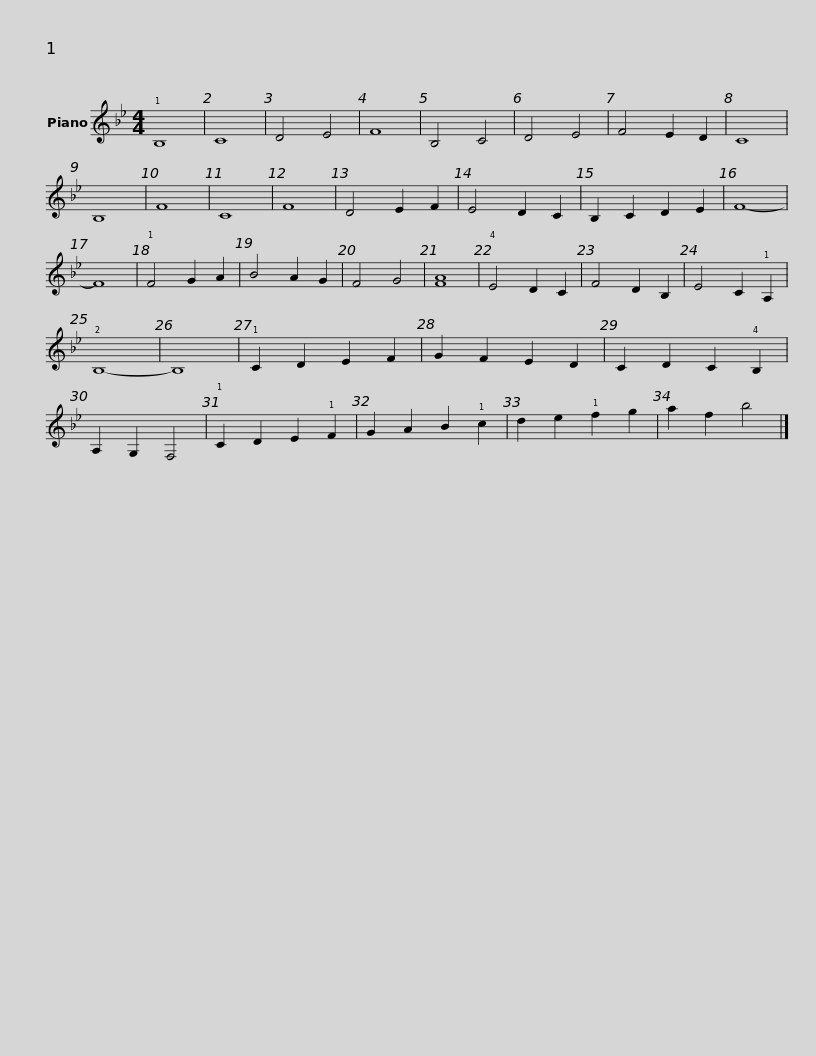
X:1
L:1/8
M:4/4
I:linebreak $
K:Bb
V:1 treble
V:1
 !1!B,8 | C8 | D4 E4 | F8 | B,4 C4 | %5
 D4 E4 | F4 E2 D2 | C8 | B,8 | F8 |$ %10
 C8 | F8 | D4 E2 F2 | E4 D2 C2 | B,2 C2 D2 E2 | %15
 F8- | F8 | !1!F4 G2 A2 |$ B4 A2 G2 | F4 G4 | %20
 [FA]8 | !4!E4 D2 C2 | F4 D2 B,2 | E4 C2 !1!A,2 | !2!B,8- | %25
 B,8 |$ !1!C2 D2 E2 F2 | G2 F2 E2 D2 | C2 D2 C2 !4!B,2 | A,2 G,2 F,4 | %30
 !1!C2 D2 E2 !1!F2 |$ G2 A2 B2 !1!c2 | d2 e2 !1!f2 g2 | a2 f2 b4 |] %34
